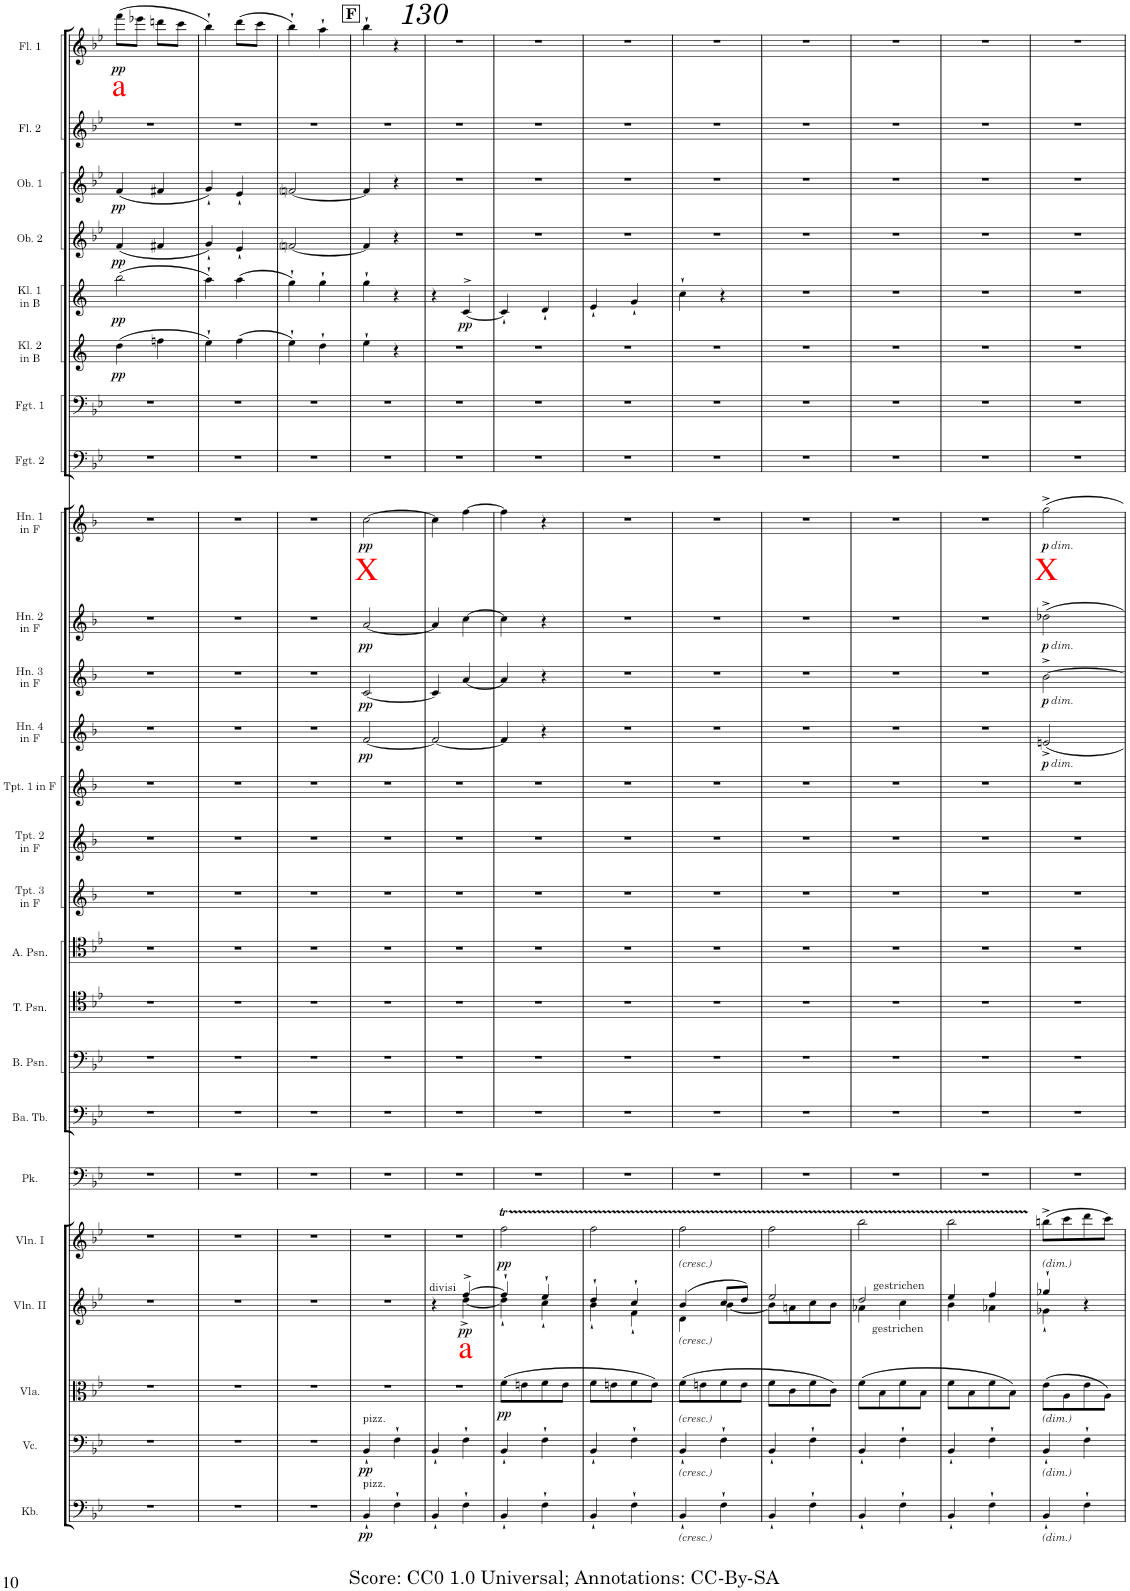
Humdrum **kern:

**kern	**dynam	**kern	**dynam	**kern	**dynam	**kern	**text	**dynam	**kern	**dynam	**kern	**kern	**kern	**kern	**kern	**kern	**kern	**kern	**kern	**dynam	**kern	**dynam	**kern	**dynam	**kern	**text	**dynam	**kern	**kern	**kern	**dynam	**kern	**dynam	**kern	**dynam	**kern	**dynam	**kern	**kern	**text	**dynam
*part25	*part25	*part24	*part24	*part23	*part23	*part22	*part22	*part22	*part21	*part21	*part20	*part19	*part18	*part17	*part16	*part15	*part14	*part13	*part12	*part12	*part11	*part11	*part10	*part10	*part9	*part9	*part9	*part8	*part7	*part6	*part6	*part5	*part5	*part4	*part4	*part3	*part3	*part2	*part1	*part1	*part1
*staff25	*staff25	*staff24	*staff24	*staff23	*staff23	*staff22	*staff22	*staff22	*staff21	*staff21	*staff20	*staff19	*staff18	*staff17	*staff16	*staff15	*staff14	*staff13	*staff12	*staff12	*staff11	*staff11	*staff10	*staff10	*staff9	*staff9	*staff9	*staff8	*staff7	*staff6	*staff6	*staff5	*staff5	*staff4	*staff4	*staff3	*staff3	*staff2	*staff1	*staff1	*staff1
*I"Kontrabässe	*	*I"Violoncellos	*	*I"Violen	*	*I"Violinen II	*	*	*I"Violinen I	*	*I"Pauken	*I"Bass Tuba	*I"Bassposaune	*I"Tenorposaune	*I"Altposaune	*I"Trompete 3 in F	*I"Trompete 2 in F	*I"Trompete 1 in F	*I"Horn 4 in F	*	*I"Horn 3 in F	*	*I"Horn 2 in F	*	*I"Horn 1 in F	*	*	*I"Fagott 2	*I"Fagott 1	*I"Klarinette 2 in B	*	*I"Klarinette 1 in B	*	*I"Oboe 2	*	*I"Oboe 1	*	*I"Flöte 2	*I"Flöte 1	*	*
*I'Kb.	*	*I'Vc.	*	*	*	*I'Vln. II	*	*	*I'Vln. I	*	*I'Pk.	*I'Ba. Tb.	*I'B. Psn.	*I'T. Psn.	*I'A. Psn.	*I'Tpt. 3 in F	*I'Tpt. 2 in F	*I'Tpt. 1 in F	*I'Hn. 4 in F	*	*I'Hn. 3  in F	*	*I'Hn. 2  in F	*	*I'Hn. 1 in F	*	*	*I'Fgt. 2	*I'Fgt. 1	*I'Kl. 2 in B	*	*I'Kl. 1  in B	*	*I'Ob. 2	*	*I'Ob. 1	*	*I'Fl. 2	*I'Fl. 1	*	*
!!LO:PB:g=z
*clefF4	*	*clefF4	*	*clefC3	*	*clefG2	*	*	*clefG2	*	*clefF4	*clefF4	*clefF4	*clefC4	*clefC4	*clefG2	*clefG2	*clefG2	*clefG2	*	*clefG2	*	*clefG2	*	*clefG2	*	*	*clefF4	*clefF4	*clefG2	*	*clefG2	*	*clefG2	*	*clefG2	*	*clefG2	*clefG2	*	*
*Trd7c12	*	*	*	*	*	*	*	*	*	*	*	*	*	*	*	*Trd-3c-5	*Trd-3c-5	*Trd-3c-5	*Trd4c7	*	*Trd4c7	*	*Trd4c7	*	*Trd4c7	*	*	*	*	*Trd1c2	*	*Trd1c2	*	*	*	*	*	*	*	*	*
*k[b-e-]	*	*k[b-e-]	*	*k[b-e-]	*	*k[b-e-]	*	*	*k[b-e-]	*	*k[b-e-]	*k[b-e-]	*k[b-e-]	*k[b-e-]	*k[b-e-]	*k[b-]	*k[b-]	*k[b-]	*k[b-]	*	*k[b-]	*	*k[b-]	*	*k[b-]	*	*	*k[b-e-]	*k[b-e-]	*k[]	*	*k[]	*	*k[b-e-]	*	*k[b-e-]	*	*k[b-e-]	*k[b-e-]	*	*
*M2/4	*	*M2/4	*	*M2/4	*	*M2/4	*	*	*M2/4	*	*M2/4	*M2/4	*M2/4	*M2/4	*M2/4	*M2/4	*M2/4	*M2/4	*M2/4	*	*M2/4	*	*M2/4	*	*M2/4	*	*	*M2/4	*M2/4	*M2/4	*	*M2/4	*	*M2/4	*	*M2/4	*	*M2/4	*M2/4	*	*
=126	=126	=126	=126	=126	=126	=126	=126	=126	=126	=126	=126	=126	=126	=126	=126	=126	=126	=126	=126	=126	=126	=126	=126	=126	=126	=126	=126	=126	=126	=126	=126	=126	=126	=126	=126	=126	=126	=126	=126	=126	=126
!	!	!	!	!	!	!	!	!	!	!	!	!	!	!	!	!	!	!	!	!	!	!	!	!	!	!	!	!	!	!	!LO:DY:b	!	!LO:DY:b	!	!LO:DY:b	!	!LO:DY:b	!	!	!LO:LY:b:color=#FF0000	!LO:DY:b
2r	.	2r	.	2r	.	2r	.	.	2r	.	2r	2r	2r	2r	2r	2r	2r	2r	2r	.	2r	.	2r	.	2r	.	.	2r	2r	(4dd\	pp	(2bb\	pp	(4f/	pp	(4f/	pp	2r	(8fff\L	a	pp
.	.	.	.	.	.	.	.	.	.	.	.	.	.	.	.	.	.	.	.	.	.	.	.	.	.	.	.	.	.	.	.	.	.	.	.	.	.	.	8eee-X\J	.	.
.	.	.	.	.	.	.	.	.	.	.	.	.	.	.	.	.	.	.	.	.	.	.	.	.	.	.	.	.	.	4ffn\	.	.	.	4f#X/	.	4f#X/	.	.	8dddn\L	.	.
.	.	.	.	.	.	.	.	.	.	.	.	.	.	.	.	.	.	.	.	.	.	.	.	.	.	.	.	.	.	.	.	.	.	.	.	.	.	.	8ccc\J	.	.
=127	=127	=127	=127	=127	=127	=127	=127	=127	=127	=127	=127	=127	=127	=127	=127	=127	=127	=127	=127	=127	=127	=127	=127	=127	=127	=127	=127	=127	=127	=127	=127	=127	=127	=127	=127	=127	=127	=127	=127	=127	=127
2r	.	2r	.	2r	.	2r	.	.	2r	.	2r	2r	2r	2r	2r	2r	2r	2r	2r	.	2r	.	2r	.	2r	.	.	2r	2r	4ee`\)	.	4aa`\)	.	4g`/)	.	4g`/)	.	2r	4bb-`\)	.	.
.	.	.	.	.	.	.	.	.	.	.	.	.	.	.	.	.	.	.	.	.	.	.	.	.	.	.	.	.	.	(4ff\	.	(4aa\	.	4e-`/	.	4e-`/	.	.	(8ddd\L	.	.
.	.	.	.	.	.	.	.	.	.	.	.	.	.	.	.	.	.	.	.	.	.	.	.	.	.	.	.	.	.	.	.	.	.	.	.	.	.	.	8ccc\J	.	.
=128	=128	=128	=128	=128	=128	=128	=128	=128	=128	=128	=128	=128	=128	=128	=128	=128	=128	=128	=128	=128	=128	=128	=128	=128	=128	=128	=128	=128	=128	=128	=128	=128	=128	=128	=128	=128	=128	=128	=128	=128	=128
2r	.	2r	.	2r	.	2r	.	.	2r	.	2r	2r	2r	2r	2r	2r	2r	2r	2r	.	2r	.	2r	.	2r	.	.	2r	2r	4ee`\)	.	4gg`\)	.	[2fni/	.	[2fni/	.	2r	4bb-`\)	.	.
.	.	.	.	.	.	.	.	.	.	.	.	.	.	.	.	.	.	.	.	.	.	.	.	.	.	.	.	.	.	4dd`\	.	4gg`\	.	.	.	.	.	.	4aa`\	.	.
!!LO:REH:place=s1:a:B:cj:fs=14:t=F
=129	=129	=129	=129	=129	=129	=129	=129	=129	=129	=129	=129	=129	=129	=129	=129	=129	=129	=129	=129	=129	=129	=129	=129	=129	=129	=129	=129	=129	=129	=129	=129	=129	=129	=129	=129	=129	=129	=129	=129	=129	=129
!	!	!LO:TX:a:t=pizz.	!	!	!	!	!	!	!	!	!	!	!	!	!	!	!	!	!	!	!	!	!	!	!	!	!	!	!	!	!	!	!	!	!	!	!	!	!	!	!
!LO:TX:a:t=pizz.	!	!	!	!	!	!	!	!	!	!	!	!	!	!	!	!	!	!	!	!	!	!	!	!	!	!	!	!	!	!	!	!	!	!	!	!	!	!	!	!	!
!	!LO:DY:b	!	!LO:DY:b	!	!	!	!	!	!	!	!	!	!	!	!	!	!	!	!	!LO:DY:b	!	!LO:DY:b	!	!LO:DY:b	!	!LO:LY:b:color=#FF0000	!LO:DY:b	!	!	!	!	!	!	!	!	!	!	!	!	!	!
4BB-`/	pp	4BB-`/	pp	2r	.	2r	.	.	2r	.	2r	2r	2r	2r	2r	2r	2r	2r	[2f/	pp	[2c/	pp	[2a/	pp	[2cc\	X	pp	2r	2r	4ee`\	.	4gg`\	.	4f/]	.	4f/]	.	2r	4bb-`\	.	.
4F`\	.	4F`\	.	.	.	.	.	.	.	.	.	.	.	.	.	.	.	.	.	.	.	.	.	.	.	.	.	.	.	4r	.	4r	.	4r	.	4r	.	.	4r	.	.
=130	=130	=130	=130	=130	=130	=130	=130	=130	=130	=130	=130	=130	=130	=130	=130	=130	=130	=130	=130	=130	=130	=130	=130	=130	=130	=130	=130	=130	=130	=130	=130	=130	=130	=130	=130	=130	=130	=130	=130	=130	=130
*	*	*	*	*	*	*^	*	*	*	*	*	*	*	*	*	*	*	*	*	*	*	*	*	*	*	*	*	*	*	*	*	*	*	*	*	*	*	*	*	*	*
!	!	!	!	!	!	!LO:TX:a:t=divisi	!	!	!	!	!	!	!	!	!	!	!	!	!	!	!	!	!	!	!	!	!	!	!	!	!	!	!	!	!	!	!	!	!	!	!	!
4BB-`/	.	4BB-`/	.	2r	.	4r	4ryy	.	.	2r	.	2r	2r	2r	2r	2r	2r	2r	2r	2f/_	.	4c/]	.	4a/]	.	4cc\]	.	.	2r	2r	2r	.	4r	.	2r	.	2r	.	2r	2r	.	.
!	!	!	!	!	!	!	!	!LO:LY:b:color=#FF0000	!LO:DY:b	!	!	!	!	!	!	!	!	!	!	!	!	!	!	!	!	!	!	!	!	!	!	!	!	!LO:DY:b	!	!	!	!	!	!	!	!
4F`\	.	4F`\	.	.	.	[4ff^/	[4dd^\	a	pp	.	.	.	.	.	.	.	.	.	.	.	.	[4a/	.	[4cc\	.	[4ff\	.	.	.	.	.	.	[4c^>/	pp	.	.	.	.	.	.	.	.
=131	=131	=131	=131	=131	=131	=131	=131	=131	=131	=131	=131	=131	=131	=131	=131	=131	=131	=131	=131	=131	=131	=131	=131	=131	=131	=131	=131	=131	=131	=131	=131	=131	=131	=131	=131	=131	=131	=131	=131	=131	=131	=131
!	!	!	!	!	!LO:DY:b	!	!	!	!	!	!LO:DY:b	!	!	!	!	!	!	!	!	!	!	!	!	!	!	!	!	!	!	!	!	!	!	!	!	!	!	!	!	!	!	!
4BB-`/	.	4BB-`/	.	(8f\L	pp	4ff`/]	4dd`\]	.	.	2ffT\	pp	2r	2r	2r	2r	2r	2r	2r	2r	4f/]	.	4a/]	.	4cc\]	.	4ff\]	.	.	2r	2r	2r	.	4c`/]	.	2r	.	2r	.	2r	2r	.	.
.	.	.	.	8en\	.	.	.	.	.	.	.	.	.	.	.	.	.	.	.	.	.	.	.	.	.	.	.	.	.	.	.	.	.	.	.	.	.	.	.	.	.	.
4F`\	.	4F`\	.	8f\	.	4ee-`/	4cc`\	.	.	.	.	.	.	.	.	.	.	.	.	4r	.	4r	.	4r	.	4r	.	.	.	.	.	.	4d`/	.	.	.	.	.	.	.	.	.
.	.	.	.	8e\J	.	.	.	.	.	.	.	.	.	.	.	.	.	.	.	.	.	.	.	.	.	.	.	.	.	.	.	.	.	.	.	.	.	.	.	.	.	.
=132	=132	=132	=132	=132	=132	=132	=132	=132	=132	=132	=132	=132	=132	=132	=132	=132	=132	=132	=132	=132	=132	=132	=132	=132	=132	=132	=132	=132	=132	=132	=132	=132	=132	=132	=132	=132	=132	=132	=132	=132	=132	=132
4BB-`/	.	4BB-`/	.	8f\L	.	4dd`/	4b-`\	.	.	2ff\	.	2r	2r	2r	2r	2r	2r	2r	2r	2r	.	2r	.	2r	.	2r	.	.	2r	2r	2r	.	4e`/	.	2r	.	2r	.	2r	2r	.	.
.	.	.	.	8en\	.	.	.	.	.	.	.	.	.	.	.	.	.	.	.	.	.	.	.	.	.	.	.	.	.	.	.	.	.	.	.	.	.	.	.	.	.	.
4F`\	.	4F`\	.	8f\	.	4cc`/	4f`\	.	.	.	.	.	.	.	.	.	.	.	.	.	.	.	.	.	.	.	.	.	.	.	.	.	4g`/	.	.	.	.	.	.	.	.	.
.	.	.	.	8e\J)	.	.	.	.	.	.	.	.	.	.	.	.	.	.	.	.	.	.	.	.	.	.	.	.	.	.	.	.	.	.	.	.	.	.	.	.	.	.
=133	=133	=133	=133	=133	=133	=133	=133	=133	=133	=133	=133	=133	=133	=133	=133	=133	=133	=133	=133	=133	=133	=133	=133	=133	=133	=133	=133	=133	=133	=133	=133	=133	=133	=133	=133	=133	=133	=133	=133	=133	=133	=133
!	!	!	!	!	!	!	!	!	!	!LO:TX:b:i:t=(cresc.)	!	!	!	!	!	!	!	!	!	!	!	!	!	!	!	!	!	!	!	!	!	!	!	!	!	!	!	!	!	!	!	!
!	!	!	!	!	!	!LO:TX:b:i:t=(cresc.)	!	!	!	!	!	!	!	!	!	!	!	!	!	!	!	!	!	!	!	!	!	!	!	!	!	!	!	!	!	!	!	!	!	!	!	!
!	!	!	!	!LO:TX:b:i:t=(cresc.)	!	!	!	!	!	!	!	!	!	!	!	!	!	!	!	!	!	!	!	!	!	!	!	!	!	!	!	!	!	!	!	!	!	!	!	!	!	!
!	!	!LO:TX:b:i:t=(cresc.)	!	!	!	!	!	!	!	!	!	!	!	!	!	!	!	!	!	!	!	!	!	!	!	!	!	!	!	!	!	!	!	!	!	!	!	!	!	!	!	!
!LO:TX:b:i:t=(cresc.)	!	!	!	!	!	!	!	!	!	!	!	!	!	!	!	!	!	!	!	!	!	!	!	!	!	!	!	!	!	!	!	!	!	!	!	!	!	!	!	!	!	!
4BB-`/	.	4BB-`/	.	(8f\L	.	(4b-/	4d\	.	.	2ff\	.	2r	2r	2r	2r	2r	2r	2r	2r	2r	.	2r	.	2r	.	2r	.	.	2r	2r	2r	.	4cc`\	.	2r	.	2r	.	2r	2r	.	.
.	.	.	.	8en\	.	.	.	.	.	.	.	.	.	.	.	.	.	.	.	.	.	.	.	.	.	.	.	.	.	.	.	.	.	.	.	.	.	.	.	.	.	.
4F`\	.	4F`\	.	8f\	.	8cc/L	[4b-\	.	.	.	.	.	.	.	.	.	.	.	.	.	.	.	.	.	.	.	.	.	.	.	.	.	4r	.	.	.	.	.	.	.	.	.
.	.	.	.	8e\J	.	8dd/J)	.	.	.	.	.	.	.	.	.	.	.	.	.	.	.	.	.	.	.	.	.	.	.	.	.	.	.	.	.	.	.	.	.	.	.	.
=134	=134	=134	=134	=134	=134	=134	=134	=134	=134	=134	=134	=134	=134	=134	=134	=134	=134	=134	=134	=134	=134	=134	=134	=134	=134	=134	=134	=134	=134	=134	=134	=134	=134	=134	=134	=134	=134	=134	=134	=134	=134	=134
4BB-`/	.	4BB-`/	.	8f\L	.	2ee-/	8b-\L]	.	.	2ff\	.	2r	2r	2r	2r	2r	2r	2r	2r	2r	.	2r	.	2r	.	2r	.	.	2r	2r	2r	.	2r	.	2r	.	2r	.	2r	2r	.	.
.	.	.	.	8c\	.	.	8an\	.	.	.	.	.	.	.	.	.	.	.	.	.	.	.	.	.	.	.	.	.	.	.	.	.	.	.	.	.	.	.	.	.	.	.
4F`\	.	4F`\	.	8f\	.	.	8cc\	.	.	.	.	.	.	.	.	.	.	.	.	.	.	.	.	.	.	.	.	.	.	.	.	.	.	.	.	.	.	.	.	.	.	.
.	.	.	.	8c\J)	.	.	8b-\J	.	.	.	.	.	.	.	.	.	.	.	.	.	.	.	.	.	.	.	.	.	.	.	.	.	.	.	.	.	.	.	.	.	.	.
=135	=135	=135	=135	=135	=135	=135	=135	=135	=135	=135	=135	=135	=135	=135	=135	=135	=135	=135	=135	=135	=135	=135	=135	=135	=135	=135	=135	=135	=135	=135	=135	=135	=135	=135	=135	=135	=135	=135	=135	=135	=135	=135
!	!	!	!	!	!	!LO:TX:a:t=gestrichen	!	!	!	!	!	!	!	!	!	!	!	!	!	!	!	!	!	!	!	!	!	!	!	!	!	!	!	!	!	!	!	!	!	!	!	!
!	!	!	!	!	!	!LO:TX:a:t=gestrichen	!	!	!	!	!	!	!	!	!	!	!	!	!	!	!	!	!	!	!	!	!	!	!	!	!	!	!	!	!	!	!	!	!	!	!	!
4BB-`/	.	4BB-`/	.	(8f\L	.	2dd/	4a-X\	.	.	2bb-\	.	2r	2r	2r	2r	2r	2r	2r	2r	2r	.	2r	.	2r	.	2r	.	.	2r	2r	2r	.	2r	.	2r	.	2r	.	2r	2r	.	.
.	.	.	.	8B-\	.	.	.	.	.	.	.	.	.	.	.	.	.	.	.	.	.	.	.	.	.	.	.	.	.	.	.	.	.	.	.	.	.	.	.	.	.	.
4F`\	.	4F`\	.	8f\	.	.	4cc\	.	.	.	.	.	.	.	.	.	.	.	.	.	.	.	.	.	.	.	.	.	.	.	.	.	.	.	.	.	.	.	.	.	.	.
.	.	.	.	8B-\J	.	.	.	.	.	.	.	.	.	.	.	.	.	.	.	.	.	.	.	.	.	.	.	.	.	.	.	.	.	.	.	.	.	.	.	.	.	.
=136	=136	=136	=136	=136	=136	=136	=136	=136	=136	=136	=136	=136	=136	=136	=136	=136	=136	=136	=136	=136	=136	=136	=136	=136	=136	=136	=136	=136	=136	=136	=136	=136	=136	=136	=136	=136	=136	=136	=136	=136	=136	=136
4BB-`/	.	4BB-`/	.	8f\L	.	4ee-/	4b-\	.	.	2bb-TTT\	.	2r	2r	2r	2r	2r	2r	2r	2r	2r	.	2r	.	2r	.	2r	.	.	2r	2r	2r	.	2r	.	2r	.	2r	.	2r	2r	.	.
.	.	.	.	8B-\	.	.	.	.	.	.	.	.	.	.	.	.	.	.	.	.	.	.	.	.	.	.	.	.	.	.	.	.	.	.	.	.	.	.	.	.	.	.
4F`\	.	4F`\	.	8f\	.	4ff/	4a-X\	.	.	.	.	.	.	.	.	.	.	.	.	.	.	.	.	.	.	.	.	.	.	.	.	.	.	.	.	.	.	.	.	.	.	.
.	.	.	.	8B-\J)	.	.	.	.	.	.	.	.	.	.	.	.	.	.	.	.	.	.	.	.	.	.	.	.	.	.	.	.	.	.	.	.	.	.	.	.	.	.
=137	=137	=137	=137	=137	=137	=137	=137	=137	=137	=137	=137	=137	=137	=137	=137	=137	=137	=137	=137	=137	=137	=137	=137	=137	=137	=137	=137	=137	=137	=137	=137	=137	=137	=137	=137	=137	=137	=137	=137	=137	=137	=137
!	!	!	!	!	!	!	!	!	!	!	!	!	!	!	!	!	!	!	!	!	!	!	!	!	!	!LO:TX:b:i:t=dim.	!	!	!	!	!	!	!	!	!	!	!	!	!	!	!	!
!	!	!	!	!	!	!	!	!	!	!	!	!	!	!	!	!	!	!	!	!	!	!	!	!LO:TX:b:i:t=dim.	!	!	!	!	!	!	!	!	!	!	!	!	!	!	!	!	!	!
!	!	!	!	!	!	!	!	!	!	!	!	!	!	!	!	!	!	!	!	!	!	!LO:TX:b:i:t=dim.	!	!	!	!	!	!	!	!	!	!	!	!	!	!	!	!	!	!	!	!
!	!	!	!	!	!	!	!	!	!	!	!	!	!	!	!	!	!	!	!	!LO:TX:b:i:t=dim.	!	!	!	!	!	!	!	!	!	!	!	!	!	!	!	!	!	!	!	!	!	!
!	!	!	!	!	!	!	!	!	!	!LO:TX:b:i:t=(dim.)	!	!	!	!	!	!	!	!	!	!	!	!	!	!	!	!	!	!	!	!	!	!	!	!	!	!	!	!	!	!	!	!
!	!	!	!	!LO:TX:b:i:t=(dim.)	!	!	!	!	!	!	!	!	!	!	!	!	!	!	!	!	!	!	!	!	!	!	!	!	!	!	!	!	!	!	!	!	!	!	!	!	!	!
!	!	!LO:TX:b:i:t=(dim.)	!	!	!	!	!	!	!	!	!	!	!	!	!	!	!	!	!	!	!	!	!	!	!	!	!	!	!	!	!	!	!	!	!	!	!	!	!	!	!	!
!LO:TX:b:i:t=(dim.)	!	!	!	!	!	!	!	!	!	!	!	!	!	!	!	!	!	!	!	!	!	!	!	!	!	!	!	!	!	!	!	!	!	!	!	!	!	!	!	!	!	!
!	!	!	!	!	!	!	!	!	!	!	!	!	!	!	!	!	!	!	!	!	!LO:DY:b	!	!LO:DY:b	!	!LO:DY:b	!	!LO:LY:b:color=#FF0000	!LO:DY:b	!	!	!	!	!	!	!	!	!	!	!	!	!	!
4BB-`/	.	4BB-`/	.	(8e-\L	.	4gg-X`/	4g-X`\	.	.	(8bbn^\L	.	2r	2r	2r	2r	2r	2r	2r	2r	2en^/	p	[2b-^\	p	2dd-X^\	p	2gg^\	X	p	2r	2r	2r	.	2r	.	2r	.	2r	.	2r	2r	.	.
.	.	.	.	8A\	.	.	.	.	.	8ccc\	.	.	.	.	.	.	.	.	.	.	.	.	.	.	.	.	.	.	.	.	.	.	.	.	.	.	.	.	.	.	.	.
4F`\	.	4F`\	.	8e-\	.	4r	4ryy	.	.	8ddd\	.	.	.	.	.	.	.	.	.	.	.	.	.	.	.	.	.	.	.	.	.	.	.	.	.	.	.	.	.	.	.	.
.	.	.	.	8A\J)	.	.	.	.	.	8ccc\J)	.	.	.	.	.	.	.	.	.	.	.	.	.	.	.	.	.	.	.	.	.	.	.	.	.	.	.	.	.	.	.	.
*	*	*	*	*	*	*v	*v	*	*	*	*	*	*	*	*	*	*	*	*	*	*	*	*	*	*	*	*	*	*	*	*	*	*	*	*	*	*	*	*	*	*	*
=	=	=	=	=	=	=	=	=	=	=	=	=	=	=	=	=	=	=	=	=	=	=	=	=	=	=	=	=	=	=	=	=	=	=	=	=	=	=	=	=	=
*-	*-	*-	*-	*-	*-	*-	*-	*-	*-	*-	*-	*-	*-	*-	*-	*-	*-	*-	*-	*-	*-	*-	*-	*-	*-	*-	*-	*-	*-	*-	*-	*-	*-	*-	*-	*-	*-	*-	*-	*-	*-
